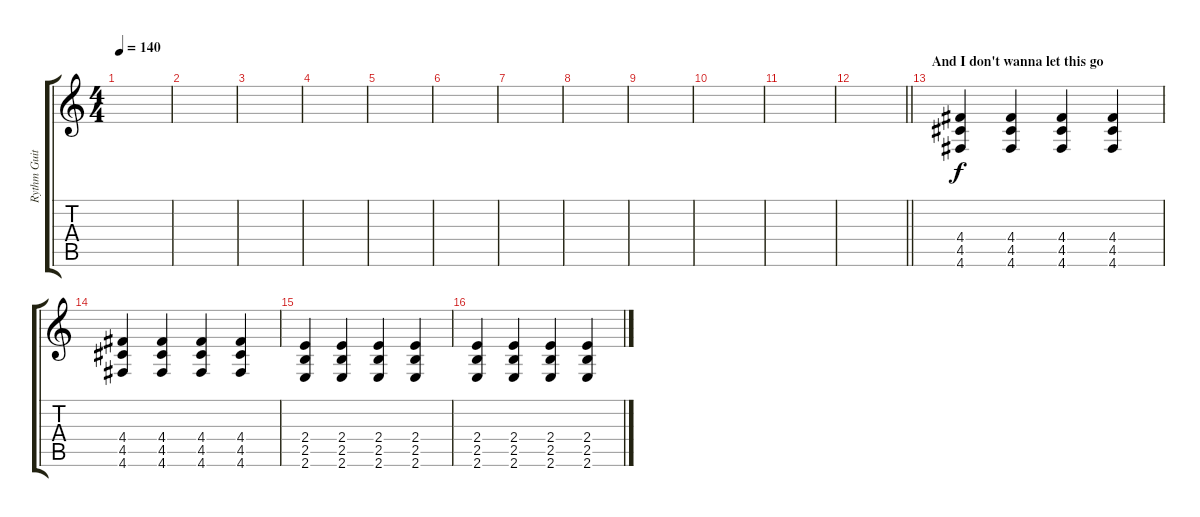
\track ("Rythm Guitar" "Rythm Guit") {instrument overdrivenguitar}
\staff {score tabs}
\tuning (E4 B3 G3 D3 A2 D2) {hide}
\ts (4 4)
\tempo 140
\clef g2
\ks c
|
|
|
|
|
|
|
|
|
|
|
\barLineRight lightlight
|
\section ("" "And I don't wanna let this go")
(4.4 4.5 4.6).4 (4.4 4.5 4.6).4 (4.4 4.5 4.6).4 (4.4 4.5 4.6).4 |
(4.4 4.5 4.6).4 (4.4 4.5 4.6).4 (4.4 4.5 4.6).4 (4.4 4.5 4.6).4 |
(2.4 2.5 2.6).4 (2.4 2.5 2.6).4 (2.4 2.5 2.6).4 (2.4 2.5 2.6).4 |
(2.4 2.5 2.6).4 (2.4 2.5 2.6).4 (2.4 2.5 2.6).4 (2.4 2.5 2.6).4
